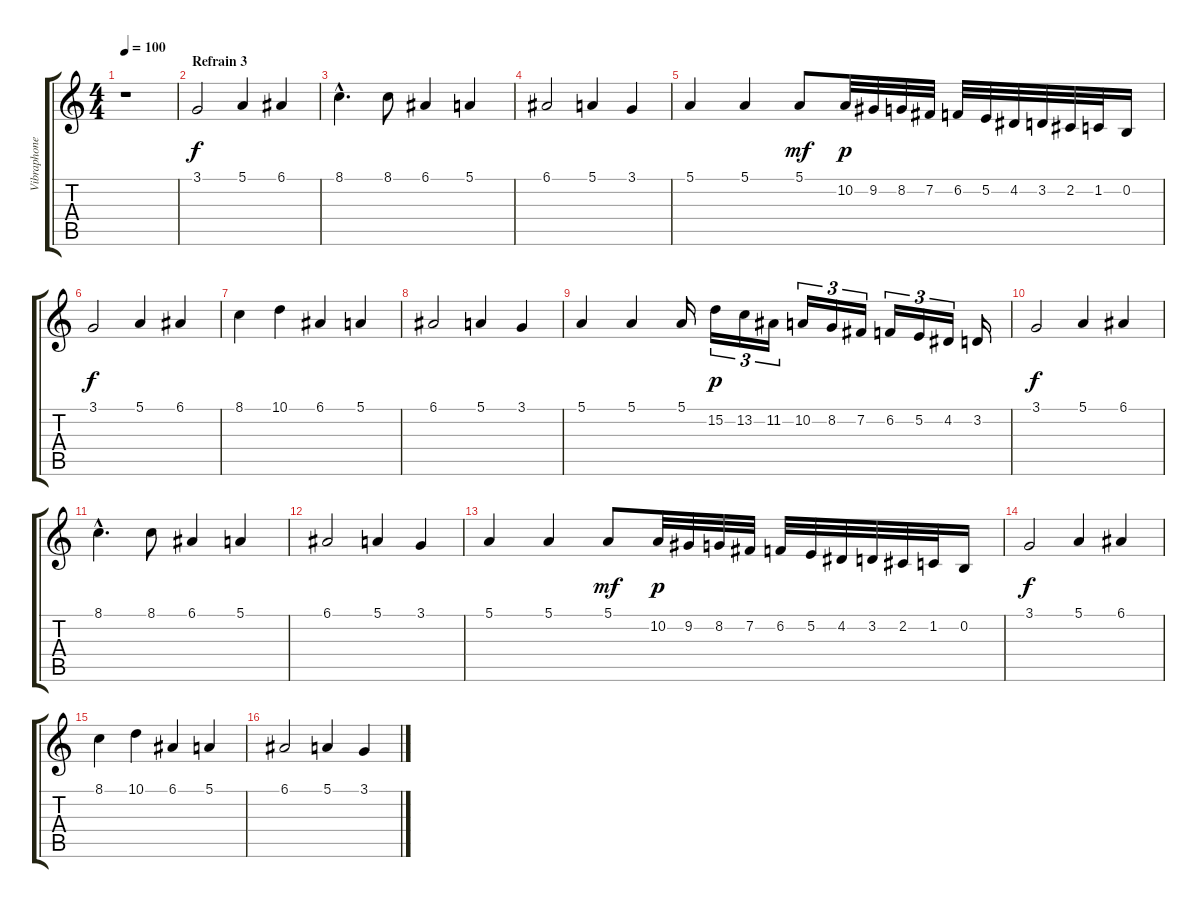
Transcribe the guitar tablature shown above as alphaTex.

\track ("Vibraphone" "Vibraphone") {instrument vibraphone}
\staff {score tabs}
\tuning (E4 B3 G3 D3 A2 E2) {hide}
\ts (4 4)
\tempo 100
\clef g2
\ks c
r.1{dy p} |
\section ("" "Refrain 3")
3.1.2{dy f} 5.1.4 6.1.4 |
8.1{hac}.4{d} 8.1.8 6.1.4 5.1.4 |
6.1.2 5.1.4 3.1.4 |
5.1.4 5.1.4 5.1.8{dy mf} 10.2.32{dy p} 9.2.32 8.2.32 7.2.32 6.2.32 5.2.32 4.2.32 3.2.32 2.2.32 1.2.32 0.2.16 |
3.1.2{dy f} 5.1.4 6.1.4 |
8.1.4 10.1.4 6.1.4 5.1.4 |
6.1.2 5.1.4 3.1.4 |
5.1.4 5.1.4 5.1.16 15.2.16{tu (3 2) dy p} 13.2.16{tu (3 2)} 11.2.16{tu (3 2)} 10.2.16{tu (3 2)} 8.2.16{tu (3 2)} 7.2.16{tu (3 2)} 6.2.16{tu (3 2)} 5.2.16{tu (3 2)} 4.2.16{tu (3 2)} 3.2.16 |
3.1.2{dy f} 5.1.4 6.1.4 |
8.1{hac}.4{d} 8.1.8 6.1.4 5.1.4 |
6.1.2 5.1.4 3.1.4 |
5.1.4 5.1.4 5.1.8{dy mf} 10.2.32{dy p} 9.2.32 8.2.32 7.2.32 6.2.32 5.2.32 4.2.32 3.2.32 2.2.32 1.2.32 0.2.16 |
3.1.2{dy f} 5.1.4 6.1.4 |
8.1.4 10.1.4 6.1.4 5.1.4 |
6.1.2 5.1.4 3.1.4
